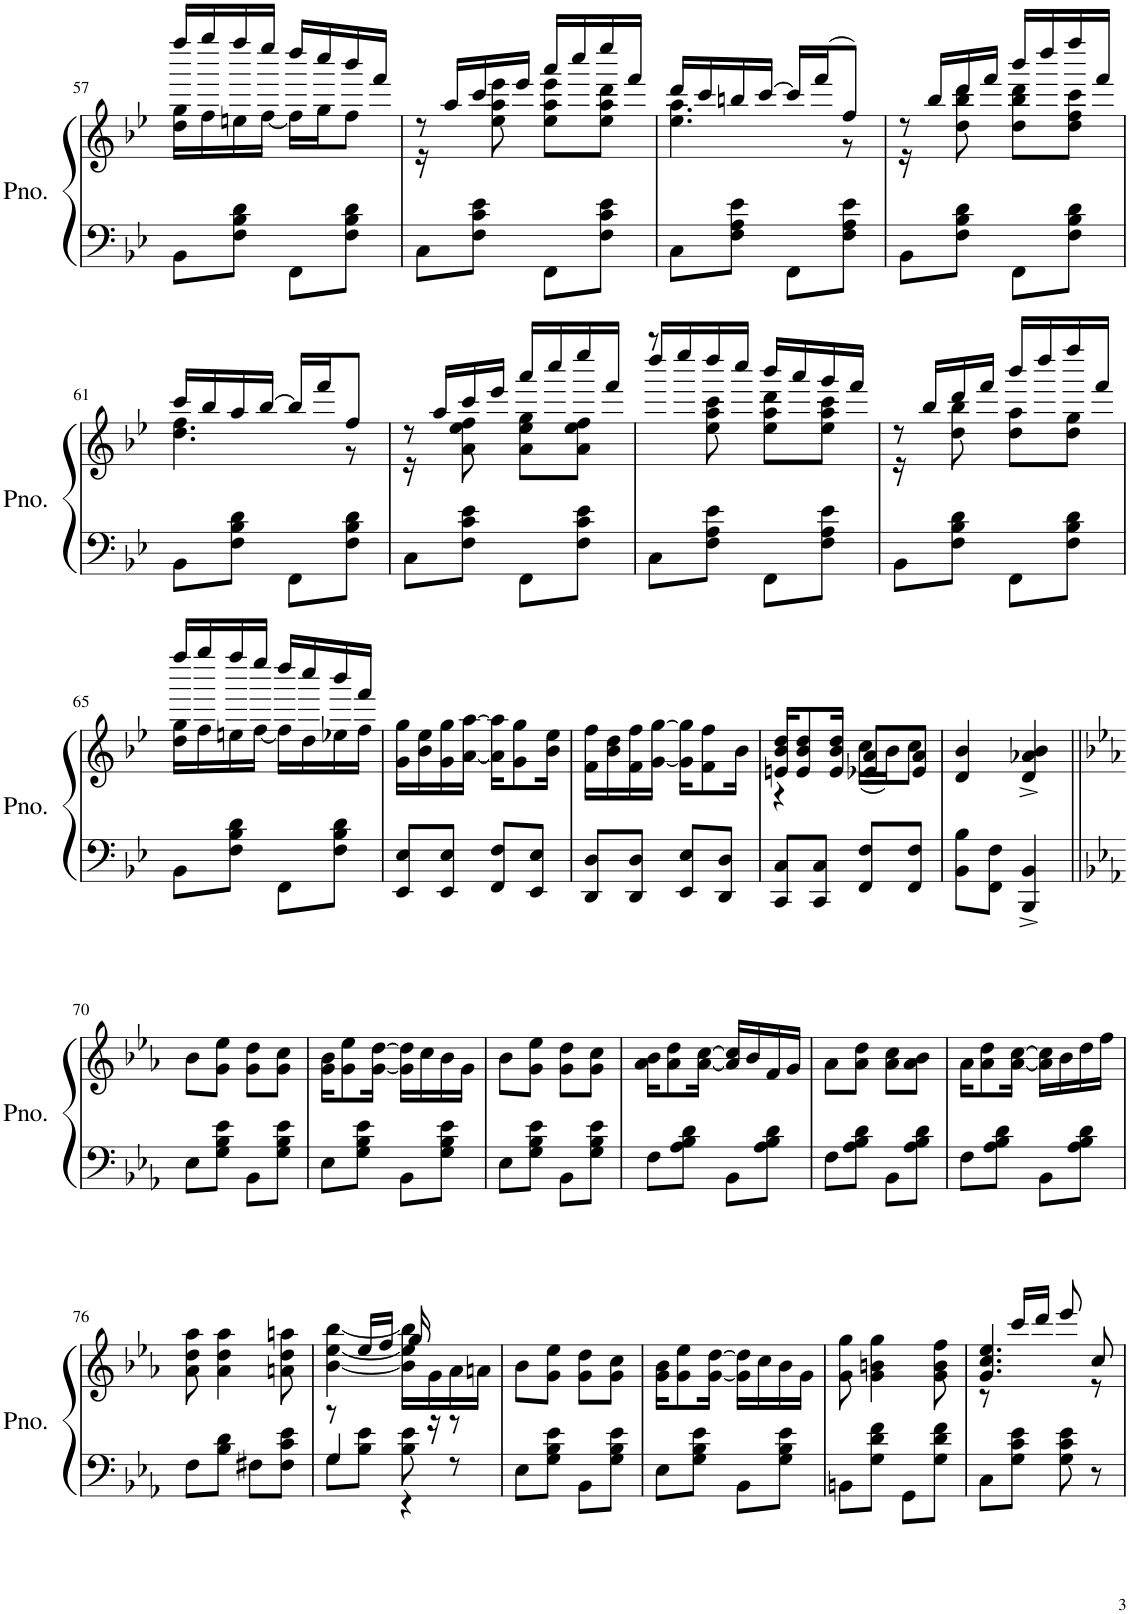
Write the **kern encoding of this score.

**kern	**kern
*part1	*part1
*staff2	*staff1
*I"Piano	*
*I'Pno.	*
!!LO:PB:g=z
*clefF4	*clefG2
*k[b-e-]	*k[b-e-]
*M2/4	*M2/4
=57	=57
*	*^
8BB-\L	16dd\ 16gg\LL	16ffff/LL
.	16ff\	16gggg/
8F\ 8B-\ 8d\J	16een\	16ffff/
.	[16ff\JJ	16eeee-/JJ
8FF\L	16ff\LL]	16dddd/LL
.	16gg\J	16cccc/
8F\ 8B-\ 8d\J	8ff\J	16bbb-/
.	.	16fff/JJ
=58	=58	=58
8C\L	8r	16r
.	.	16aa/LL
8F\ 8c\ 8e-\J	8ee-\ 8aa\ 8eee-\	16ccc/
.	.	16eee-/JJ
8FF\L	8ee-\ 8aa\ 8eee-\L	16aaa/LL
.	.	16cccc/
8F\ 8c\ 8e-\J	8ee-\ 8aa\ 8ddd\J	16eeee-/
.	.	16fff/JJ
=59	=59	=59
8C\L	16ddd/LL	4.ee-\ 4.aa\
.	16ccc/	.
8F\ 8A\ 8e-\J	16bbn/	.
.	[16ccc/JJ	.
8FF\L	16ccc/LL]	.
.	(16fff/J	.
8F\ 8A\ 8e-\J	8ff/J)	8r
=60	=60	=60
8BB-\L	8r	16r
.	.	16bb-/LL
8F\ 8B-\ 8d\J	8dd\ 8bb-\ 8ddd\	16ddd/
.	.	16fff/JJ
8FF\L	8dd\ 8bb-\ 8ddd\L	16bbb-/LL
.	.	16dddd/
8F\ 8B-\ 8d\J	8dd\ 8ff\ 8ccc\J	16ffff/
.	.	16fff/JJ
!!LO:LB:g=z	!!
=61	=61	=61
8BB-\L	16ccc/LL	4.dd\ 4.ff\
.	16bb-/	.
8F\ 8B-\ 8d\J	16aa/	.
.	[16bb-/JJ	.
8FF\L	16bb-/LL]	.
.	16fff/J	.
8F\ 8B-\ 8d\J	8ff/J	8r
=62	=62	=62
8C\L	8r	16r
.	.	16aa/LL
8F\ 8c\ 8e-\J	8a\ 8ee-\ 8ff\	16ccc/
.	.	16eee-/JJ
8FF\L	8a\ 8ee-\ 8gg\L	16aaa/LL
.	.	16cccc/
8F\ 8c\ 8e-\J	8a\ 8ee-\ 8ff\J	16eeee-/
.	.	16fff/JJ
=63	=63	=63
8C\L	8r	16dddd/LL
.	.	16eeee-/
8F\ 8A\ 8e-\J	8ee-\ 8aa\ 8ccc\	16dddd/
.	.	16cccc/JJ
8FF\L	8ee-\ 8aa\ 8ddd\L	16bbb-/LL
.	.	16aaa/
8F\ 8A\ 8e-\J	8ee-\ 8aa\ 8ccc\J	16ggg/
.	.	16fff/JJ
=64	=64	=64
8BB-\L	8r	16r
.	.	16bb-/LL
8F\ 8B-\ 8d\J	8dd\ 8bb-\	16ddd/
.	.	16fff/JJ
8FF\L	8dd\ 8aa\L	16bbb-/LL
.	.	16dddd/
8F\ 8B-\ 8d\J	8dd\ 8gg\J	16ffff/
.	.	16fff/JJ
!!LO:LB:g=z	!!
=65	=65	=65
8BB-\L	16dd\ 16gg\LL	16ffff/LL
.	16ff\	16gggg/
8F\ 8B-\ 8d\J	16een\	16ffff/
.	[16ff\JJ	16eeee-/JJ
8FF\L	16ff\LL]	16dddd/LL
.	16dd\	16cccc/
8F\ 8B-\ 8d\J	16ee-X\	16bbb-/
.	16ff\JJ	16fff/JJ
*	*v	*v
=66	=66
8EE-/ 8E-/L	16g\ 16gg\LL
.	16b-\ 16ee-\
8EE-/ 8E-/J	16g\ 16gg\
.	[16a\ [16aa\JJ
8FF/ 8F/L	16a\] 16aa\]KL
.	8g\ 8gg\
8EE-/ 8E-/J	.
.	16b-\ 16ee-\Jk
=67	=67
8DD/ 8D/L	16f\ 16ff\LL
.	16b-\ 16dd\
8DD/ 8D/J	16f\ 16ff\
.	[16g\ [16gg\JJ
8EE-/ 8E-/L	16g\] 16gg\]KL
.	8f\ 8ff\
8DD/ 8D/J	.
.	16b-\Jk
=68	=68
*	*^
8CC/ 8C/L	16en/ 16b-/ 16dd/KL	4r
.	8e/ 8b-/ 8dd/	.
8CC/ 8C/J	.	.
.	16e/ 16b-/ 16dd/Jk	.
8FF/ 8F/L	8e-X/ 8a/L	(16cc\LL
.	.	16b-\J)
8FF/ 8F/J	8e-/ 8a/J	8cc\J
*	*v	*v
=69	=69
8BB-\ 8B-\L	4d/ 4b-/
8FF\ 8F\J	.
4BBB-/^ 4BB-/^	4d/^ 4a-X/^ 4b-/^
!!LO:LB:g=z
=70||	=70||
*k[b-e-a-]	*k[b-e-a-]
8E-\L	8b-\L
8G\ 8B-\ 8e-\J	8g\ 8ee-\J
8BB-\L	8g\ 8dd\L
8G\ 8B-\ 8e-\J	8g\ 8cc\J
=71	=71
8E-\L	16g\ 16b-\KL
.	8g\ 8ee-\
8G\ 8B-\ 8e-\J	.
.	[16g\ [16dd\Jk
8BB-\L	16g\] 16dd\]LL
.	16cc\
8G\ 8B-\ 8e-\J	16b-\
.	16g\JJ
=72	=72
8E-\L	8b-\L
8G\ 8B-\ 8e-\J	8g\ 8ee-\J
8BB-\L	8g\ 8dd\L
8G\ 8B-\ 8e-\J	8g\ 8cc\J
=73	=73
8F\L	16a-\ 16b-\KL
.	8a-\ 8dd\
8A-\ 8B-\ 8d\J	.
.	[16a-\ [16cc\Jk
8BB-\L	16a-/] 16cc/]LL
.	16b-/
8A-\ 8B-\ 8d\J	16f/
.	16g/JJ
=74	=74
8F\L	8a-\L
8A-\ 8B-\ 8d\J	8a-\ 8dd\J
8BB-\L	8a-\ 8cc\L
8A-\ 8B-\ 8d\J	8a-\ 8b-\J
=75	=75
8F\L	16a-\KL
.	8a-\ 8dd\
8A-\ 8B-\ 8d\J	.
.	[16a-\ [16cc\Jk
8BB-\L	16a-\] 16cc\]LL
.	16b-\
8A-\ 8B-\ 8d\J	16dd\
.	16ff\JJ
!!LO:LB:g=z
=76	=76
8F\L	8a-\ 8dd\ 8aa-\
8B-\ 8d\J	4a-\ 4dd\ 4aa-\
8F#X\L	.
8F#\ 8c\ 8e-\J	8an\ 8dd\ 8aan\
=77	=77
*^	*^
8G\L	4G/	[4b-\ [4ee-\ [4bb-\	8r
8B-\ 8e-\J	.	.	16ee-/LL
.	.	.	16ff/JJ
8B-\ 8e-\	4r	16b-\] 16ee-\] 16bb-\]LL	16gg/
.	.	16g\	16r
8r	.	16a-\	8r
.	.	16an\JJ	.
*v	*v	*	*
*	*v	*v
=78	=78
8E-\L	8b-\L
8G\ 8B-\ 8e-\J	8g\ 8ee-\J
8BB-\L	8g\ 8dd\L
8G\ 8B-\ 8e-\J	8g\ 8cc\J
=79	=79
8E-\L	16g\ 16b-\KL
.	8g\ 8ee-\
8G\ 8B-\ 8e-\J	.
.	[16g\ [16dd\Jk
8BB-\L	16g\] 16dd\]LL
.	16cc\
8G\ 8B-\ 8e-\J	16b-\
.	16g\JJ
=80	=80
8BBn\L	8g\ 8gg\
8G\ 8d\ 8f\J	4g\ 4bn\ 4gg\
8GG\L	.
8G\ 8d\ 8f\J	8g\ 8b\ 8ff\
=81	=81
*	*^
8C\L	4.g/ 4.cc/ 4.ee-/	8r
8G\ 8c\ 8e-\J	.	16ccc/LL
.	.	16ddd/JJ
8G\ 8c\ 8e-\	.	8eee-/
8r	8cc/	8r
*	*v	*v
=	=
*-	*-
